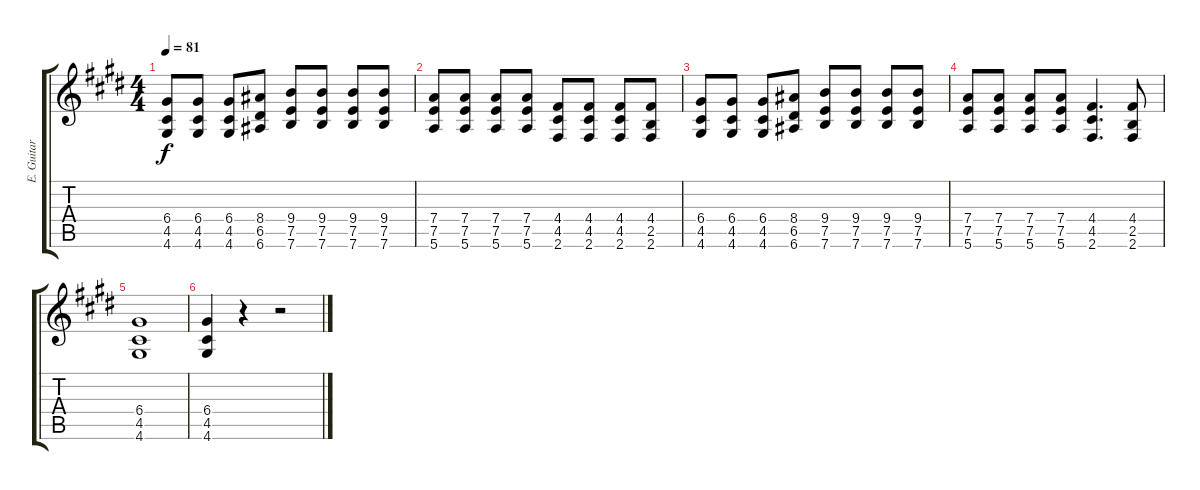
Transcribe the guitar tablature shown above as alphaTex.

\track ("E. Guitar II" "E. Guitar ") {instrument overdrivenguitar}
\staff {score tabs}
\tuning (E4 B3 G3 D3 A2 E2) {hide}
\ts (4 4)
\tempo 81
\clef g2
\ks e
(6.4 4.5 4.6).8{dy f} (6.4 4.5 4.6).8 (6.4 4.5 4.6).8 (8.4 6.5 6.6).8 (9.4 7.5 7.6).8 (9.4 7.5 7.6).8 (9.4 7.5 7.6).8 (9.4 7.5 7.6).8 |
(7.4 7.5 5.6).8 (7.4 7.5 5.6).8 (7.4 7.5 5.6).8 (7.4 7.5 5.6).8 (4.4 4.5 2.6).8 (4.4 4.5 2.6).8 (4.4 4.5 2.6).8 (4.4 2.5 2.6).8 |
(6.4 4.5 4.6).8 (6.4 4.5 4.6).8 (6.4 4.5 4.6).8 (8.4 6.5 6.6).8 (9.4 7.5 7.6).8 (9.4 7.5 7.6).8 (9.4 7.5 7.6).8 (9.4 7.5 7.6).8 |
(7.4 7.5 5.6).8 (7.4 7.5 5.6).8 (7.4 7.5 5.6).8 (7.4 7.5 5.6).8 (4.4 4.5 2.6).4{d} (4.4 2.5 2.6).8 |
(6.4 4.5 4.6).1 |
(6.4 4.5 4.6).4 r.4 r.2
